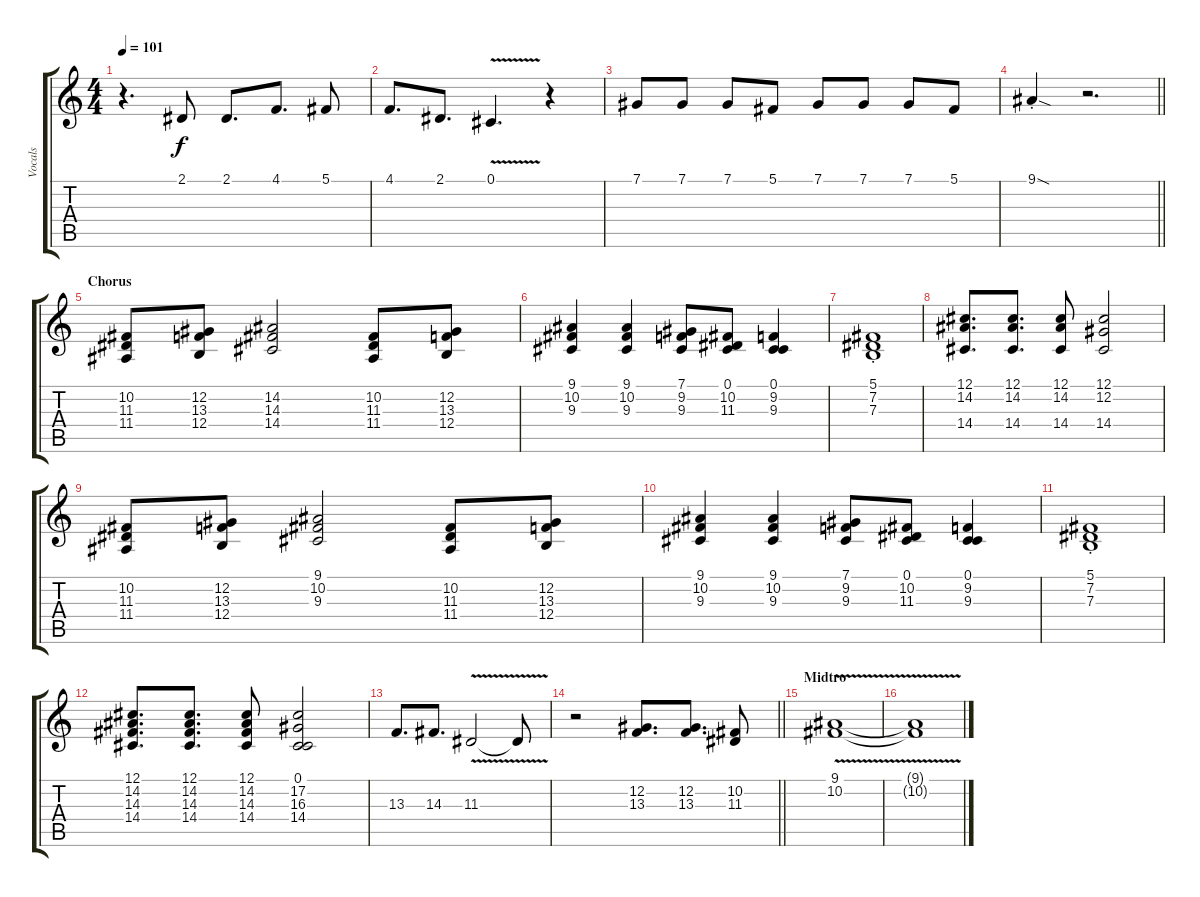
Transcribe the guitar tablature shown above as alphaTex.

\track ("Vocals" "Vocals") {instrument violin}
\staff {score tabs}
\tuning (Db4 Ab3 E3 B2 Gb2 Db2) {hide}
\ts (4 4)
\tempo 101
\clef g2
\ks c
r.4{d dy f} 2.1.8 2.1.8{d} 4.1.8{d} 5.1.8 |
4.1.8{d} 2.1.8{d} 0.1{v}.4{d} r.4 |
7.1.8 7.1.8 7.1.8 5.1.8 7.1.8 7.1.8 7.1.8 5.1.8 |
\barLineRight lightlight
9.1{sod st}.4 r.2{d} |
\section ("" "Chorus")
(10.2 11.3 11.4).8 (12.2 13.3 12.4).8 (14.2 14.3 14.4).2 (10.2 11.3 11.4).8 (12.2 13.3 12.4).8 |
(9.1 10.2 9.3).4 (9.1 10.2 9.3).4 (7.1 9.2 9.3).8 (0.1 10.2 11.3).8 (0.1 9.2 9.3).4 |
(5.1 7.2 7.3{st}).1 |
(12.1 14.2 14.4).8{d} (12.1 14.2 14.4).8{d} (12.1 14.2 14.4).8 (12.1 12.2 14.4).2 |
(10.2 11.3 11.4).8 (12.2 13.3 12.4).8 (9.1 10.2 9.3).2 (10.2 11.3 11.4).8 (12.2 13.3 12.4).8 |
(9.1 10.2 9.3).4 (9.1 10.2 9.3).4 (7.1 9.2 9.3).8 (0.1 10.2 11.3).8 (0.1 9.2 9.3).4 |
(5.1 7.2 7.3{st}).1 |
(12.1 14.2 14.3 14.4).8{d} (12.1 14.2 14.3 14.4).8{d} (12.1 14.2 14.3 14.4).8 (0.1 17.2 16.3 14.4).2 |
13.3.8{d} 14.3.8{d} 11.3{v}.2 11.3{t}.8 |
\barLineRight lightlight
r.2 (12.2 13.3).8{d} (12.2 13.3).8{d} (10.2 11.3).8 |
\section ("" "Midtro")
(9.1{v} 10.2{v}).1 |
(9.1{t} 10.2{t}).1
